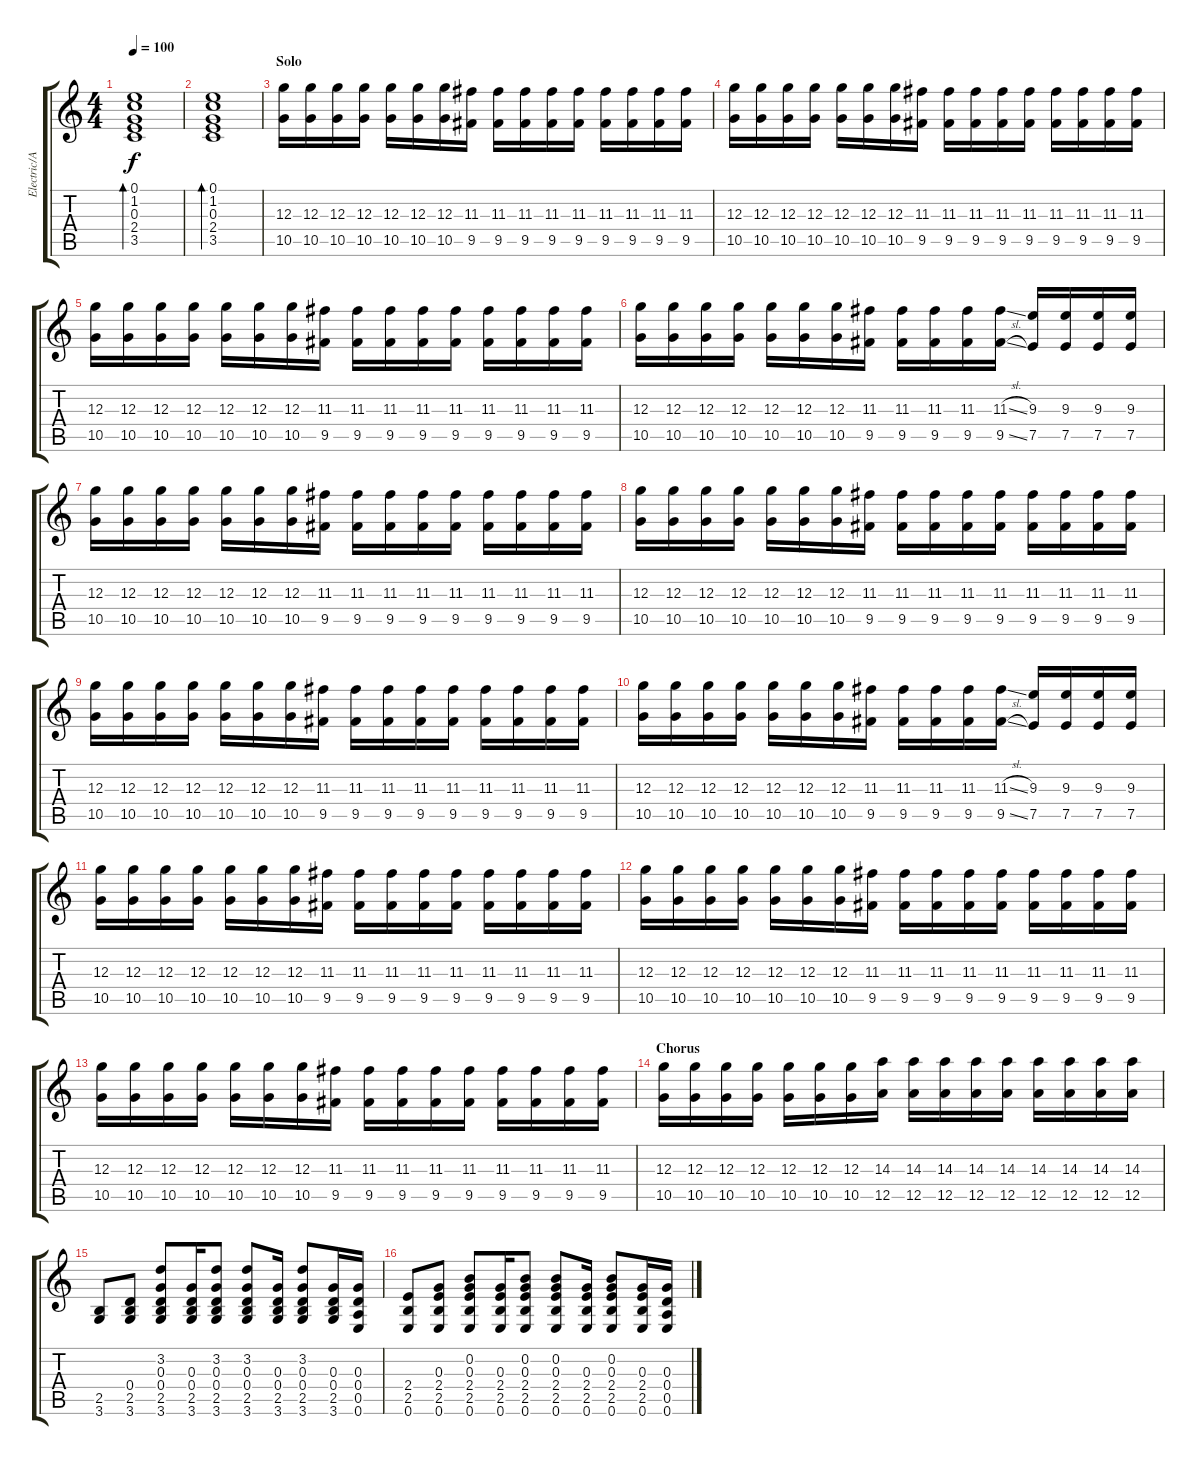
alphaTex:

\track ("Electric/Acoustic Guitars" "Electric/A") {instrument acousticguitarsteel}
\staff {score tabs}
\tuning (E4 B3 G3 D3 A2 E2) {hide}
\ts (4 4)
\tempo 100
\clef g2
\ks c
(0.1 1.2 0.3 2.4 3.5).1{bd 60 dy f} |
(0.1 1.2 0.3 2.4 3.5).1{bd 60} |
\section ("" "Solo")
(12.3 10.5).16{instrument overdrivenguitar} (12.3 10.5).16 (12.3 10.5).16 (12.3 10.5).16 (12.3 10.5).16 (12.3 10.5).16 (12.3 10.5).16 (11.3 9.5).16 (11.3 9.5).16 (11.3 9.5).16 (11.3 9.5).16 (11.3 9.5).16 (11.3 9.5).16 (11.3 9.5).16 (11.3 9.5).16 (11.3 9.5).16 |
(12.3 10.5).16{instrument overdrivenguitar} (12.3 10.5).16 (12.3 10.5).16 (12.3 10.5).16 (12.3 10.5).16 (12.3 10.5).16 (12.3 10.5).16 (11.3 9.5).16 (11.3 9.5).16 (11.3 9.5).16 (11.3 9.5).16 (11.3 9.5).16 (11.3 9.5).16 (11.3 9.5).16 (11.3 9.5).16 (11.3 9.5).16 |
(12.3 10.5).16{instrument overdrivenguitar} (12.3 10.5).16 (12.3 10.5).16 (12.3 10.5).16 (12.3 10.5).16 (12.3 10.5).16 (12.3 10.5).16 (11.3 9.5).16 (11.3 9.5).16 (11.3 9.5).16 (11.3 9.5).16 (11.3 9.5).16 (11.3 9.5).16 (11.3 9.5).16 (11.3 9.5).16 (11.3 9.5).16 |
(12.3 10.5).16{instrument overdrivenguitar} (12.3 10.5).16 (12.3 10.5).16 (12.3 10.5).16 (12.3 10.5).16 (12.3 10.5).16 (12.3 10.5).16 (11.3 9.5).16 (11.3 9.5).16 (11.3 9.5).16 (11.3 9.5).16 (11.3{sl} 9.5{sl}).16 (9.3 7.5).16 (9.3 7.5).16 (9.3 7.5).16 (9.3 7.5).16 |
(12.3 10.5).16{instrument overdrivenguitar} (12.3 10.5).16 (12.3 10.5).16 (12.3 10.5).16 (12.3 10.5).16 (12.3 10.5).16 (12.3 10.5).16 (11.3 9.5).16 (11.3 9.5).16 (11.3 9.5).16 (11.3 9.5).16 (11.3 9.5).16 (11.3 9.5).16 (11.3 9.5).16 (11.3 9.5).16 (11.3 9.5).16 |
(12.3 10.5).16{instrument overdrivenguitar} (12.3 10.5).16 (12.3 10.5).16 (12.3 10.5).16 (12.3 10.5).16 (12.3 10.5).16 (12.3 10.5).16 (11.3 9.5).16 (11.3 9.5).16 (11.3 9.5).16 (11.3 9.5).16 (11.3 9.5).16 (11.3 9.5).16 (11.3 9.5).16 (11.3 9.5).16 (11.3 9.5).16 |
(12.3 10.5).16{instrument overdrivenguitar} (12.3 10.5).16 (12.3 10.5).16 (12.3 10.5).16 (12.3 10.5).16 (12.3 10.5).16 (12.3 10.5).16 (11.3 9.5).16 (11.3 9.5).16 (11.3 9.5).16 (11.3 9.5).16 (11.3 9.5).16 (11.3 9.5).16 (11.3 9.5).16 (11.3 9.5).16 (11.3 9.5).16 |
(12.3 10.5).16{instrument overdrivenguitar} (12.3 10.5).16 (12.3 10.5).16 (12.3 10.5).16 (12.3 10.5).16 (12.3 10.5).16 (12.3 10.5).16 (11.3 9.5).16 (11.3 9.5).16 (11.3 9.5).16 (11.3 9.5).16 (11.3{sl} 9.5{sl}).16 (9.3 7.5).16 (9.3 7.5).16 (9.3 7.5).16 (9.3 7.5).16 |
(12.3 10.5).16{instrument overdrivenguitar} (12.3 10.5).16 (12.3 10.5).16 (12.3 10.5).16 (12.3 10.5).16 (12.3 10.5).16 (12.3 10.5).16 (11.3 9.5).16 (11.3 9.5).16 (11.3 9.5).16 (11.3 9.5).16 (11.3 9.5).16 (11.3 9.5).16 (11.3 9.5).16 (11.3 9.5).16 (11.3 9.5).16 |
(12.3 10.5).16{instrument overdrivenguitar} (12.3 10.5).16 (12.3 10.5).16 (12.3 10.5).16 (12.3 10.5).16 (12.3 10.5).16 (12.3 10.5).16 (11.3 9.5).16 (11.3 9.5).16 (11.3 9.5).16 (11.3 9.5).16 (11.3 9.5).16 (11.3 9.5).16 (11.3 9.5).16 (11.3 9.5).16 (11.3 9.5).16 |
(12.3 10.5).16{instrument overdrivenguitar} (12.3 10.5).16 (12.3 10.5).16 (12.3 10.5).16 (12.3 10.5).16 (12.3 10.5).16 (12.3 10.5).16 (11.3 9.5).16 (11.3 9.5).16 (11.3 9.5).16 (11.3 9.5).16 (11.3 9.5).16 (11.3 9.5).16 (11.3 9.5).16 (11.3 9.5).16 (11.3 9.5).16 |
\section ("" "Chorus")
(12.3 10.5).16{instrument overdrivenguitar} (12.3 10.5).16 (12.3 10.5).16 (12.3 10.5).16 (12.3 10.5).16 (12.3 10.5).16 (12.3 10.5).16 (14.3 12.5).16 (14.3 12.5).16 (14.3 12.5).16 (14.3 12.5).16 (14.3 12.5).16 (14.3 12.5).16 (14.3 12.5).16 (14.3 12.5).16 (14.3 12.5).16 |
(2.5 3.6).8{instrument distortionguitar} (0.4 2.5 3.6).8 (3.2 0.3 0.4 2.5 3.6).8 (0.3 0.4 2.5 3.6).16 (3.2 0.3 0.4 2.5 3.6).8 (3.2 0.3 0.4 2.5 3.6).8 (0.3 0.4 2.5 3.6).16 (3.2 0.3 0.4 2.5 3.6).8 (0.3 0.4 2.5 3.6).16 (0.3 0.4 0.5 0.6).16 |
(2.4 2.5 0.6).8{instrument distortionguitar} (0.3 2.4 2.5 0.6).8 (0.2 0.3 2.4 2.5 0.6).8 (0.3 2.4 2.5 0.6).16 (0.2 0.3 2.4 2.5 0.6).8 (0.2 0.3 2.4 2.5 0.6).8 (0.3 2.4 2.5 0.6).16 (0.2 0.3 2.4 2.5 0.6).8 (0.3 2.4 2.5 0.6).16 (0.3 0.4 0.5 0.6).16
